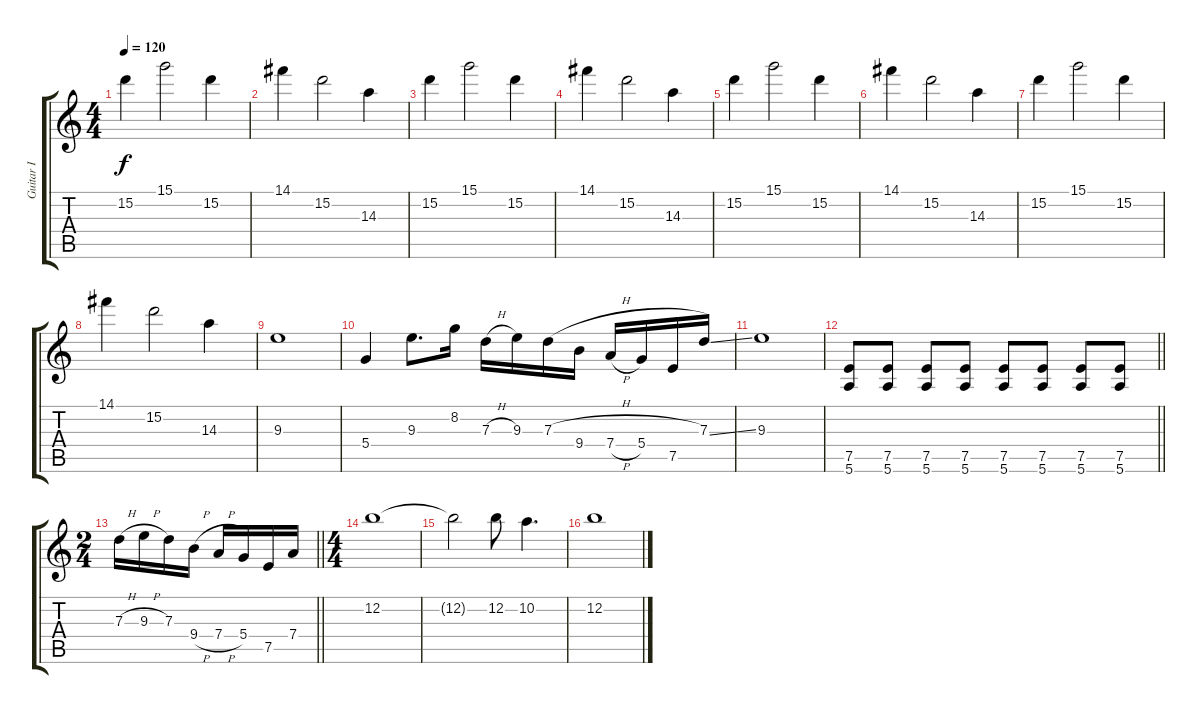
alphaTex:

\track ("Guitar I" "Guitar I") {instrument distortionguitar}
\staff {score tabs}
\tuning (E4 B3 G3 D3 A2 E2) {hide}
\ts (4 4)
\tempo 120
\clef g2
\ks c
15.2.4{dy f} 15.1.2 15.2.4 |
14.1.4 15.2.2 14.3.4 |
15.2.4 15.1.2 15.2.4 |
14.1.4 15.2.2 14.3.4 |
15.2.4 15.1.2 15.2.4 |
14.1.4 15.2.2 14.3.4 |
15.2.4 15.1.2 15.2.4 |
14.1.4 15.2.2 14.3.4 |
9.3.1 |
5.4.4 9.3.8{d} 8.2.16 7.3{h}.16 9.3.16 7.3{h}.16 9.4.16 7.4{h}.16 5.4.16 7.5.16 7.3{ss}.16 |
9.3.1 |
\barLineRight lightlight
(7.5 5.6).8 (7.5 5.6).8 (7.5 5.6).8 (7.5 5.6).8 (7.5 5.6).8 (7.5 5.6).8 (7.5 5.6).8 (7.5 5.6).8 |
\ts (2 4)
\barLineRight lightlight
7.3{h}.16 9.3{h}.16 7.3.16 9.4{h}.16 7.4{h}.16 5.4.16 7.5.16 7.4.16 |
\ts (4 4)
12.2.1 |
12.2{t}.2 12.2.8 10.2.4{d} |
12.2.1
